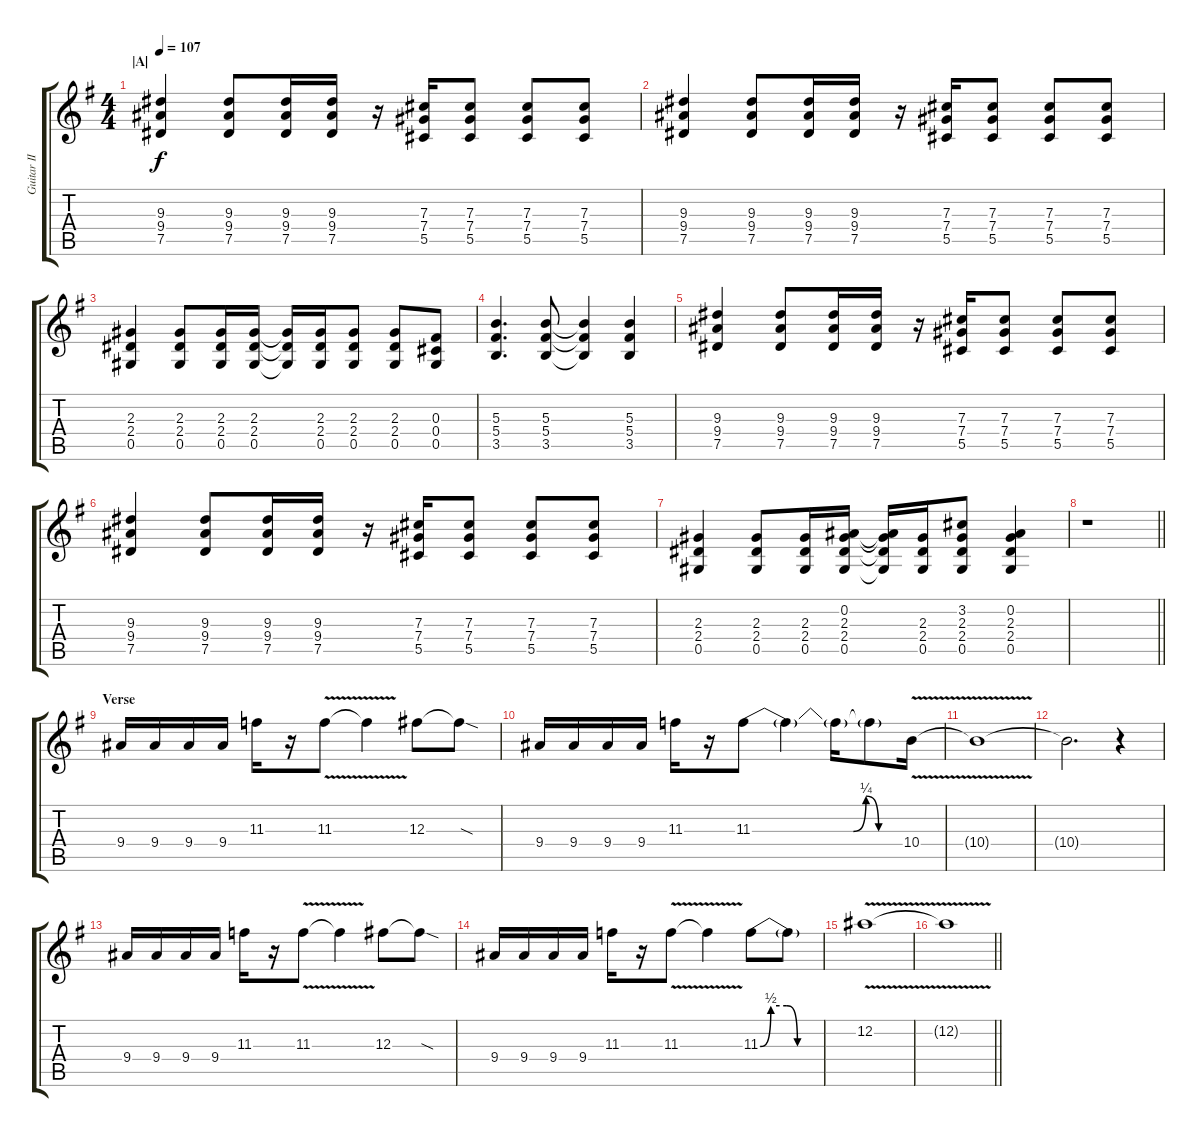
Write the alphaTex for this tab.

\track ("Guitar II" "Guitar II") {instrument distortionguitar}
\staff {score tabs}
\tuning (Eb4 Bb3 Gb3 Db3 Ab2 Eb2) {hide}
\ts (4 4)
\section ("" "|A|")
\tempo 107
\clef g2
\ks eminor
(9.3 9.4 7.5).4{dy f instrument distortionguitar} (9.3 9.4 7.5).8 (9.3 9.4 7.5).16 (9.3 9.4 7.5).16 r.16 (7.3 7.4 5.5).16 (7.3 7.4 5.5).8 (7.3 7.4 5.5).8 (7.3 7.4 5.5).8 |
(9.3 9.4 7.5).4 (9.3 9.4 7.5).8 (9.3 9.4 7.5).16 (9.3 9.4 7.5).16 r.16 (7.3 7.4 5.5).16 (7.3 7.4 5.5).8 (7.3 7.4 5.5).8 (7.3 7.4 5.5).8 |
(2.3 2.4 0.5).4 (2.3 2.4 0.5).8 (2.3 2.4 0.5).16 (2.3 2.4 0.5).16 (2.3{t} 2.4{t} 0.5{t}).16 (2.3 2.4 0.5).16 (2.3 2.4 0.5).8 (2.3 2.4 0.5).8 (0.3 0.4 0.5).8 |
(5.3 5.4 3.5).4{d} (5.3 5.4 3.5).8 (5.3{t} 5.4{t} 3.5{t}).4 (5.3 5.4 3.5).4 |
(9.3 9.4 7.5).4 (9.3 9.4 7.5).8 (9.3 9.4 7.5).16 (9.3 9.4 7.5).16 r.16 (7.3 7.4 5.5).16 (7.3 7.4 5.5).8 (7.3 7.4 5.5).8 (7.3 7.4 5.5).8 |
(9.3 9.4 7.5).4 (9.3 9.4 7.5).8 (9.3 9.4 7.5).16 (9.3 9.4 7.5).16 r.16 (7.3 7.4 5.5).16 (7.3 7.4 5.5).8 (7.3 7.4 5.5).8 (7.3 7.4 5.5).8 |
(2.3 2.4 0.5).4 (2.3 2.4 0.5).8 (2.3 2.4 0.5).16 (0.2 2.3 2.4 0.5).16 (0.2{t} 2.3{t} 2.4{t} 0.5{t}).16 (2.3 2.4 0.5).16 (3.2 2.3 2.4 0.5).8 (0.2 2.3 2.4 0.5).4 |
\barLineRight lightlight
r.1 |
\section ("" "Verse")
9.4.16 9.4.16 9.4.16 9.4.16 11.3.16 r.16 11.3{v}.8 11.3{t}.4 12.3.8 12.3{sod t}.8 |
9.4.16 9.4.16 9.4.16 9.4.16 11.3.16 r.16 11.3{be (custom 0 0 40 0 45 1 50 0 60 0)}.8 11.3{t}.4 11.3{t}.16 11.3{t}.8 10.4{v}.16 |
10.4{t}.1 |
10.4{t}.2{d} r.4 |
9.4.16 9.4.16 9.4.16 9.4.16 11.3.16 r.16 11.3{v}.8 11.3{t}.4 12.3.8 12.3{sod t}.8 |
9.4.16 9.4.16 9.4.16 9.4.16 11.3.16 r.16 11.3{v}.8 11.3{t}.4 11.3{be (custom 0 0 10 2 25 2 35 0 60 0)}.8 11.3{t}.8 |
12.2{v}.1 |
\barLineRight lightlight
12.2{t}.1
